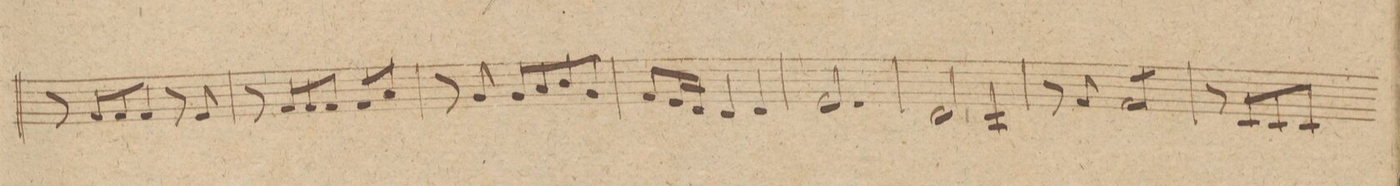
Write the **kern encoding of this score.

**kern	**dynam
*I"Violino IIdo	*
*clefG2	*
*k[f#c#]	*
*M3/4	*
8r	.
8f#/L	.
8f#/	.
8f#/J	.
8r	.
8e/	.
=7	=7
8r	.
8f#/L	.
8f#/	.
8f#/J	.
8f#/L	.
8a/J	.
=8	=8
8r	.
8g/	.
8g/L	.
8a/	.
8b/	.
8g/J	.
=9	=9
8f#/L	.
16e/L	.
16d/JJ	.
4d/	.
4d/	.
=10	=10
2.e/	.
=11	=11
2d/	.
4A/	.
=12	=12
8r	.
8f#/	.
*tremolo	*
8f#/L	.
8f#/	.
8f#/	.
8f#/J	.
*Xtremolo	*
=13	=13
8r	.
8c#/L	.
8c#/	.
8c#/J	.
*-	*-
